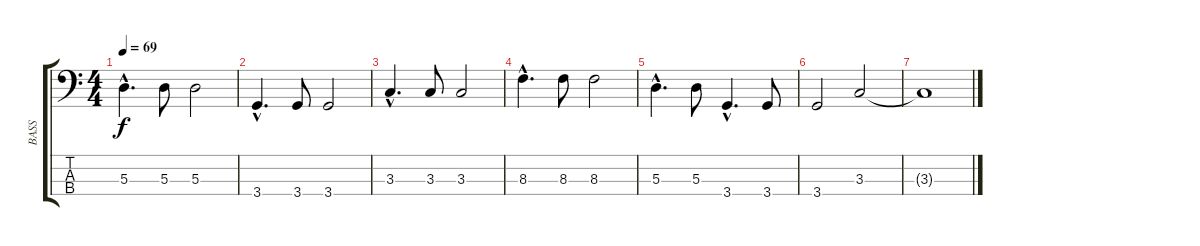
\track ("BASS" "BASS") {instrument electricbassfinger}
\staff {score tabs}
\tuning (G2 D2 A1 E1) {hide}
\ts (4 4)
\tempo 69
\clef f4
\ks c
5.3{hac}.4{d dy f} 5.3.8 5.3.2 |
3.4{hac}.4{d} 3.4.8 3.4.2 |
3.3{hac}.4{d} 3.3.8 3.3.2 |
8.3{hac}.4{d} 8.3.8 8.3.2 |
5.3{hac}.4{d} 5.3.8 3.4{hac}.4{d} 3.4.8 |
3.4.2 3.3.2 |
3.3{t}.1
